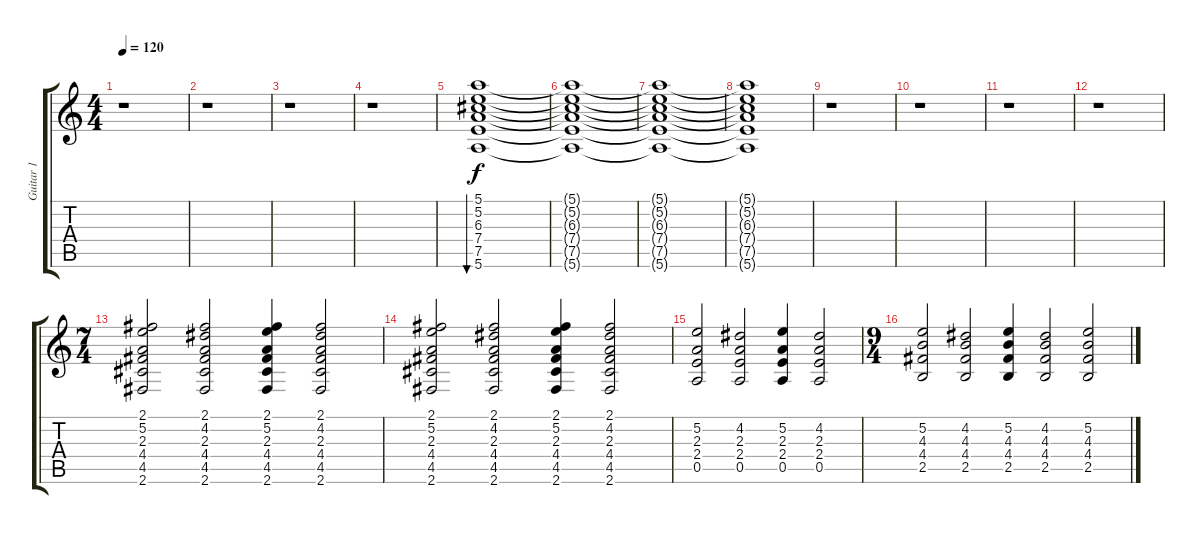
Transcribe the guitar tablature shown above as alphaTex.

\track ("Guitar 1" "Guitar 1") {instrument overdrivenguitar}
\staff {score tabs}
\tuning (E4 B3 G3 D3 A2 E2) {hide}
\ts (4 4)
\tempo 120
\clef g2
\ks c
r.1{dy f} |
r.1 |
r.1 |
r.1 |
(5.1 5.2 6.3 7.4 7.5 5.6).1{bu 240} |
(5.1{t} 5.2{t} 6.3{t} 7.4{t} 7.5{t} 5.6{t}).1 |
(5.1{t} 5.2{t} 6.3{t} 7.4{t} 7.5{t} 5.6{t}).1 |
(5.1{t} 5.2{t} 6.3{t} 7.4{t} 7.5{t} 5.6{t}).1 |
r.1 |
r.1 |
r.1 |
r.1 |
\ts (7 4)
(2.1 5.2 2.3 4.4 4.5 2.6).2 (2.1 4.2 2.3 4.4 4.5 2.6).2 (2.1 5.2 2.3 4.4 4.5 2.6).4 (2.1 4.2 2.3 4.4 4.5 2.6).2 |
(2.1 5.2 2.3 4.4 4.5 2.6).2 (2.1 4.2 2.3 4.4 4.5 2.6).2 (2.1 5.2 2.3 4.4 4.5 2.6).4 (2.1 4.2 2.3 4.4 4.5 2.6).2 |
(5.2 2.3 2.4 0.5).2 (4.2 2.3 2.4 0.5).2 (5.2 2.3 2.4 0.5).4 (4.2 2.3 2.4 0.5).2 |
\ts (9 4)
(5.2 4.3 4.4 2.5).2 (4.2 4.3 4.4 2.5).2 (5.2 4.3 4.4 2.5).4 (4.2 4.3 4.4 2.5).2 (5.2 4.3 4.4 2.5).2
